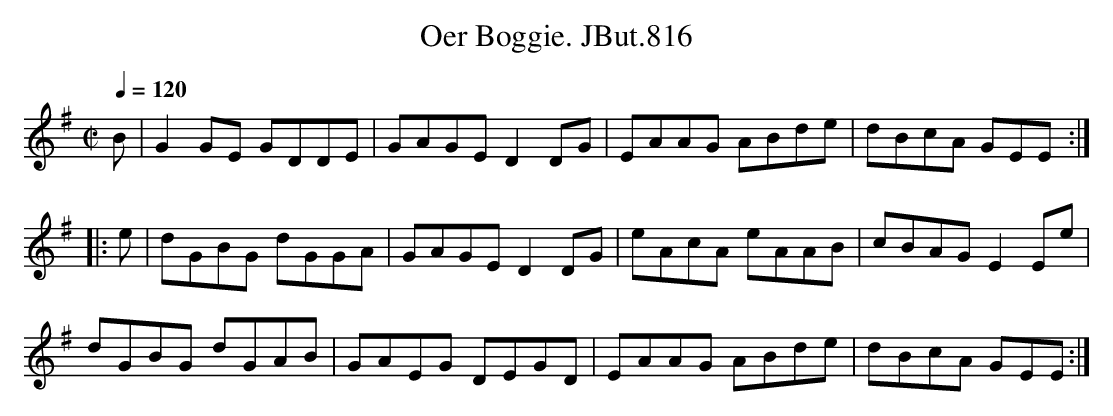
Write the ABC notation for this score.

X:1
T:Oer Boggie. JBut.816
M:C|
L:1/8
Q:1/4=120
K:Em
B|G2 GE GDDE|GAGE D2 DG|EAAG ABde|dBcA GEE:|
|:e|dGBG dGGA|GAGE D2 DG|eAcA eAAB|cBAG E2 Ee|
dGBG dGAB|GAEG DEGD|EAAG ABde|dBcA GEE:|
